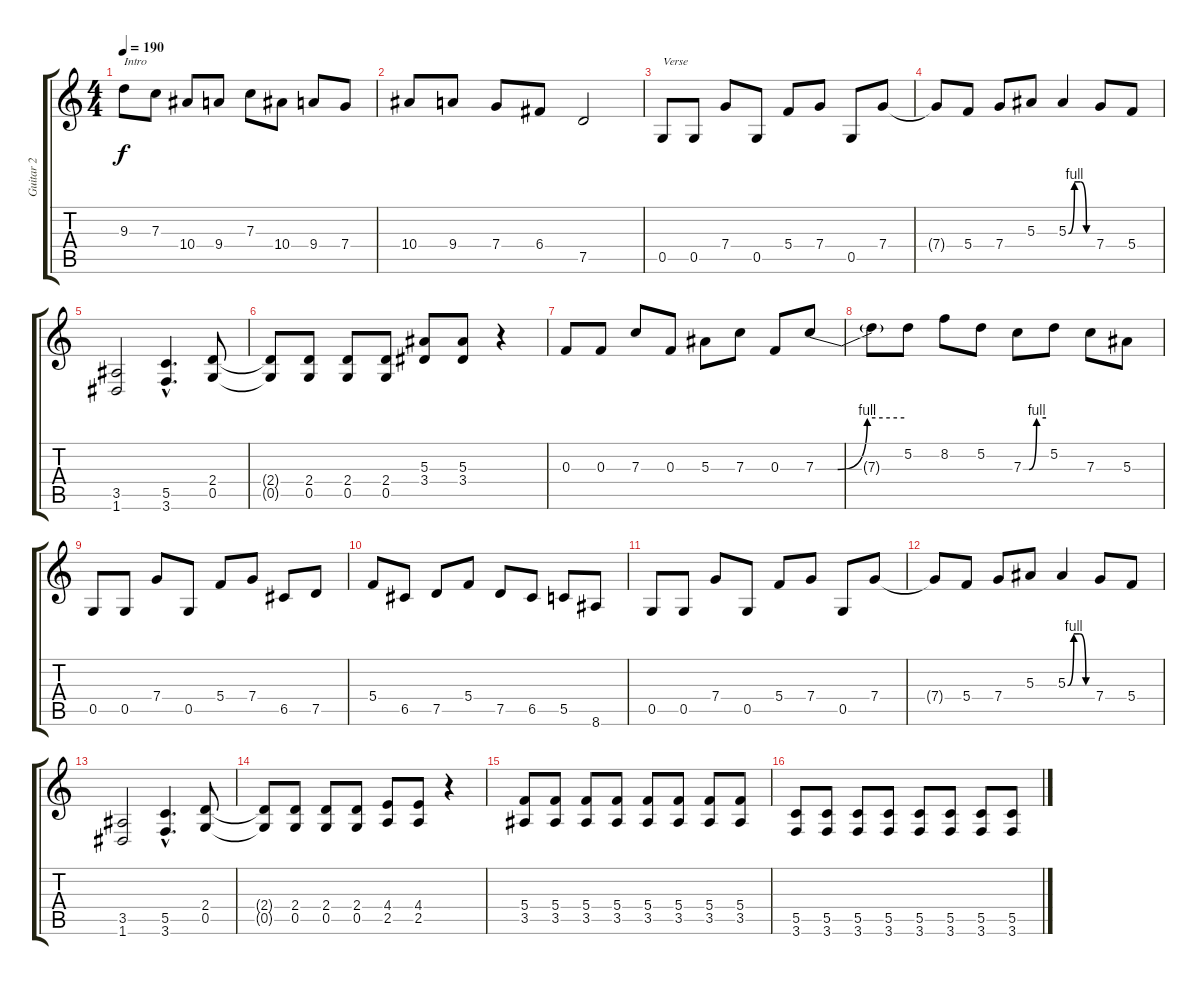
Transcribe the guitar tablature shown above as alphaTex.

\track ("Guitar 2" "Guitar 2") {instrument distortionguitar}
\staff {score tabs}
\tuning (D4 A3 F3 C3 G2 D2) {hide}
\ts (4 4)
\tempo 190
\clef g2
\ks c
9.3.8{txt "Intro" dy f instrument distortionguitar} 7.3.8 10.4.8 9.4.8 7.3.8 10.4.8 9.4.8 7.4.8 |
10.4.8 9.4.8 7.4.8 6.4.8 7.5.2 |
0.5.8{txt "Verse"} 0.5.8 7.4.8 0.5.8 5.4.8 7.4.8 0.5.8 7.4.8 |
7.4{t}.8 5.4.8 7.4.8 5.3.8 5.3{be (custom 0 0 15 4 30 4 45 0 60 0)}.4 7.4.8 5.4.8 |
(3.5 1.6).2 (5.5{hac} 3.6{hac}).4{d} (2.4 0.5).8 |
(2.4{t} 0.5{t}).8 (2.4 0.5).8 (2.4 0.5).8 (2.4 0.5).8 (5.3 3.4).8 (5.3 3.4).8 r.4 |
0.3.8 0.3.8 7.3.8 0.3.8 5.3.8 7.3.8 0.3.8 7.3{be (custom 0 0 15 0 35 4 60 4)}.8 |
7.3{t}.8 5.2.8 8.2.8 5.2.8 7.3{be (custom 0 0 15 0 35 4 60 4)}.8 5.2.8 7.3.8 5.3.8 |
0.5.8 0.5.8 7.4.8 0.5.8 5.4.8 7.4.8 6.5.8 7.5.8 |
5.4.8 6.5.8 7.5.8 5.4.8 7.5.8 6.5.8 5.5.8 8.6.8 |
0.5.8 0.5.8 7.4.8 0.5.8 5.4.8 7.4.8 0.5.8 7.4.8 |
7.4{t}.8 5.4.8 7.4.8 5.3.8 5.3{be (custom 0 0 15 4 30 4 45 0 60 0)}.4 7.4.8 5.4.8 |
(3.5 1.6).2 (5.5{hac} 3.6{hac}).4{d} (2.4 0.5).8 |
(2.4{t} 0.5{t}).8 (2.4 0.5).8 (2.4 0.5).8 (2.4 0.5).8 (4.4 2.5).8 (4.4 2.5).8 r.4 |
(5.4 3.5).8 (5.4 3.5).8 (5.4 3.5).8 (5.4 3.5).8 (5.4 3.5).8 (5.4 3.5).8 (5.4 3.5).8 (5.4 3.5).8 |
(5.5 3.6).8 (5.5 3.6).8 (5.5 3.6).8 (5.5 3.6).8 (5.5 3.6).8 (5.5 3.6).8 (5.5 3.6).8 (5.5 3.6).8
